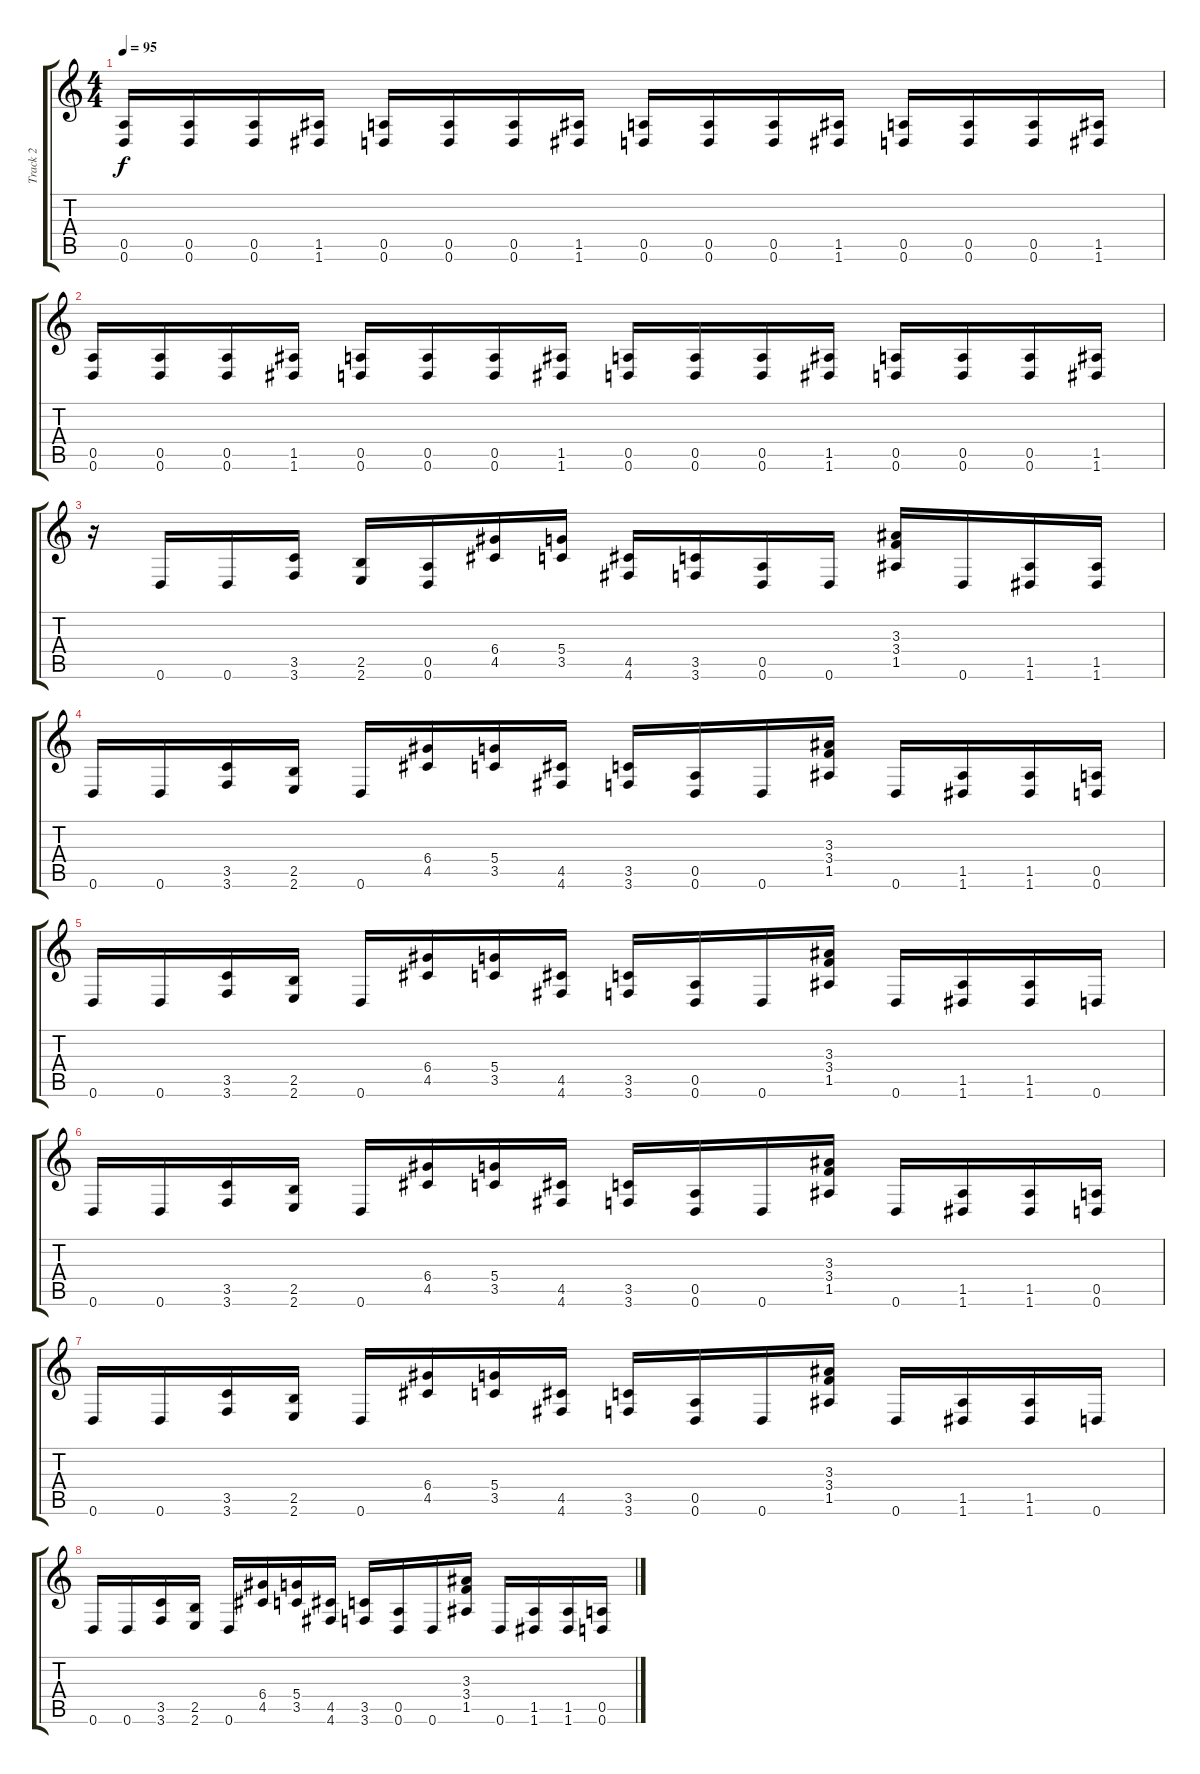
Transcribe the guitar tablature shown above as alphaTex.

\track ("Track 2" "Track 2") {instrument distortionguitar}
\staff {score tabs}
\tuning (E4 B3 G3 D3 A2 D2) {hide}
\ts (4 4)
\tempo 95
\clef g2
\ks c
(0.5 0.6).16{dy f} (0.5 0.6).16 (0.5 0.6).16 (1.5 1.6).16 (0.5 0.6).16 (0.5 0.6).16 (0.5 0.6).16 (1.5 1.6).16 (0.5 0.6).16 (0.5 0.6).16 (0.5 0.6).16 (1.5 1.6).16 (0.5 0.6).16 (0.5 0.6).16 (0.5 0.6).16 (1.5 1.6).16 |
(0.5 0.6).16 (0.5 0.6).16 (0.5 0.6).16 (1.5 1.6).16 (0.5 0.6).16 (0.5 0.6).16 (0.5 0.6).16 (1.5 1.6).16 (0.5 0.6).16 (0.5 0.6).16 (0.5 0.6).16 (1.5 1.6).16 (0.5 0.6).16 (0.5 0.6).16 (0.5 0.6).16 (1.5 1.6).16 |
r.16 0.6.16 0.6.16 (3.5 3.6).16 (2.5 2.6).16 (0.5 0.6).16 (6.4 4.5).16 (5.4 3.5).16 (4.5 4.6).16 (3.5 3.6).16 (0.5 0.6).16 0.6.16 (3.3 3.4 1.5).16 0.6.16 (1.5 1.6).16 (1.5 1.6).16 |
0.6.16 0.6.16 (3.5 3.6).16 (2.5 2.6).16 0.6.16 (6.4 4.5).16 (5.4 3.5).16 (4.5 4.6).16 (3.5 3.6).16 (0.5 0.6).16 0.6.16 (3.3 3.4 1.5).16 0.6.16 (1.5 1.6).16 (1.5 1.6).16 (0.5 0.6).16 |
0.6.16 0.6.16 (3.5 3.6).16 (2.5 2.6).16 0.6.16 (6.4 4.5).16 (5.4 3.5).16 (4.5 4.6).16 (3.5 3.6).16 (0.5 0.6).16 0.6.16 (3.3 3.4 1.5).16 0.6.16 (1.5 1.6).16 (1.5 1.6).16 0.6.16 |
0.6.16 0.6.16 (3.5 3.6).16 (2.5 2.6).16 0.6.16 (6.4 4.5).16 (5.4 3.5).16 (4.5 4.6).16 (3.5 3.6).16 (0.5 0.6).16 0.6.16 (3.3 3.4 1.5).16 0.6.16 (1.5 1.6).16 (1.5 1.6).16 (0.5 0.6).16 |
0.6.16 0.6.16 (3.5 3.6).16 (2.5 2.6).16 0.6.16 (6.4 4.5).16 (5.4 3.5).16 (4.5 4.6).16 (3.5 3.6).16 (0.5 0.6).16 0.6.16 (3.3 3.4 1.5).16 0.6.16 (1.5 1.6).16 (1.5 1.6).16 0.6.16 |
0.6.16 0.6.16 (3.5 3.6).16 (2.5 2.6).16 0.6.16 (6.4 4.5).16 (5.4 3.5).16 (4.5 4.6).16 (3.5 3.6).16 (0.5 0.6).16 0.6.16 (3.3 3.4 1.5).16 0.6.16 (1.5 1.6).16 (1.5 1.6).16 (0.5 0.6).16
